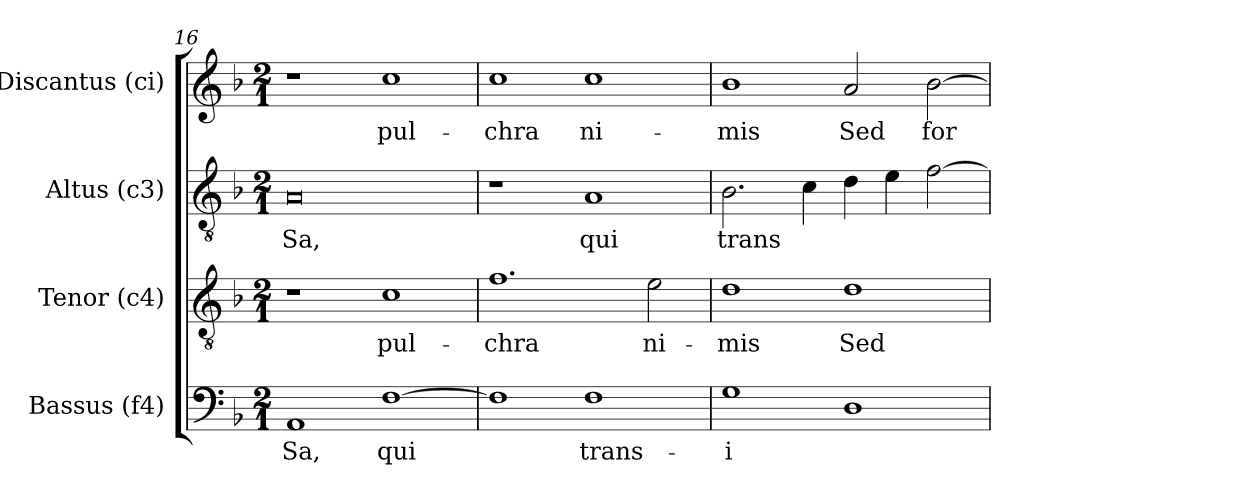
**kern	**text	**kern	**text	**kern	**text	**kern	**text
*part4	*part4	*part3	*part3	*part2	*part2	*part1	*part1
*staff4	*staff4	*staff3	*staff3	*staff2	*staff2	*staff1	*staff1
*I"Bassus (f4)	*	*I"Tenor (c4)	*	*I"Altus (c3)	*	*I"Discantus (ci)	*
*I'B.	*	*I'T.	*	*I'A.	*	*I'D.	*
*clefF4	*	*clefGv2	*	*clefGv2	*	*clefG2	*
*k[b-]	*	*k[b-]	*	*k[b-]	*	*k[b-]	*
*F:	*	*F:	*	*F:	*	*F:	*
*M2/1	*	*M2/1	*	*M2/1	*	*M2/1	*
=16	=16	=16	=16	=16	=16	=16	=16
!	!LO:LY:b:cj	!	!	!	!LO:LY:b:cj	!	!
1AA	Sa,	1r	.	0A	-Sa,	1r	.
!	!LO:LY:b:cj	!	!LO:LY:b:cj	!	!	!	!LO:LY:b:cj
[>1F	qui	1c	pul-	.	.	1cc	pul-
=17	=17	=17	=17	=17	=17	=17	=17
!	!LO:LY:b:cj	!	!LO:LY:b:cj	!	!	!	!LO:LY:b:cj
1F]	.	1.f	-chra	1r	.	1cc	-chra
!	!LO:LY:b:cj	!	!	!	!LO:LY:b:cj	!	!LO:LY:b:cj
1F	trans-	.	.	1A	qui	1cc	ni-
!	!	!	!LO:LY:b:cj	!	!	!	!
.	.	2e\	ni-	.	.	.	.
=18	=18	=18	=18	=18	=18	=18	=18
!	!LO:LY:b:cj	!	!LO:LY:b:cj	!	!LO:LY:b:cj	!	!LO:LY:b:cj
1G	-i-	1d	-mis	2.B-\	trans-	1b-	-mis
!	!	!	!	!	!LO:LY:b:cj	!	!
.	.	.	.	4c\	--	.	.
!	!LO:LY:b:cj	!	!LO:LY:b:cj	!	!LO:LY:b:cj	!	!LO:LY:b:cj
1D	--	1d	Sed	4d\	--	2a/	Sed
!	!	!	!	!	!LO:LY:b:cj	!	!
.	.	.	.	4e\	--	.	.
!	!	!	!	!	!LO:LY:b:cj	!	!LO:LY:b:cj
.	.	.	.	[<2f\	--	[<2b-\	for-
=	=	=	=	=	=	=	=
*-	*-	*-	*-	*-	*-	*-	*-
